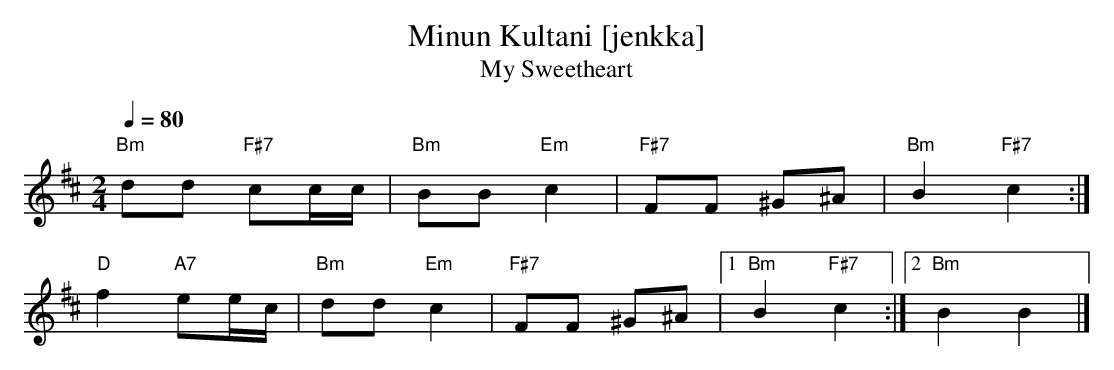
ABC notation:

X:1
T:Minun Kultani [jenkka]
T:My Sweetheart
M:2/4
L:1/16
Q:1/4=80
K:BMin
"Bm"d2d2 "F#7"c2cc|"Bm"B2B2 "Em"c4|"F#7"F2F2 ^G2^A2|   "Bm"B4 "F#7"c4:|
"D" f4   "A7" e2ec|"Bm"d2d2 "Em"c4|"F#7"F2F2 ^G2^A2|[1 "Bm"B4 "F#7"c4:|\
                                                    [2 "Bm"B4      B4|]
